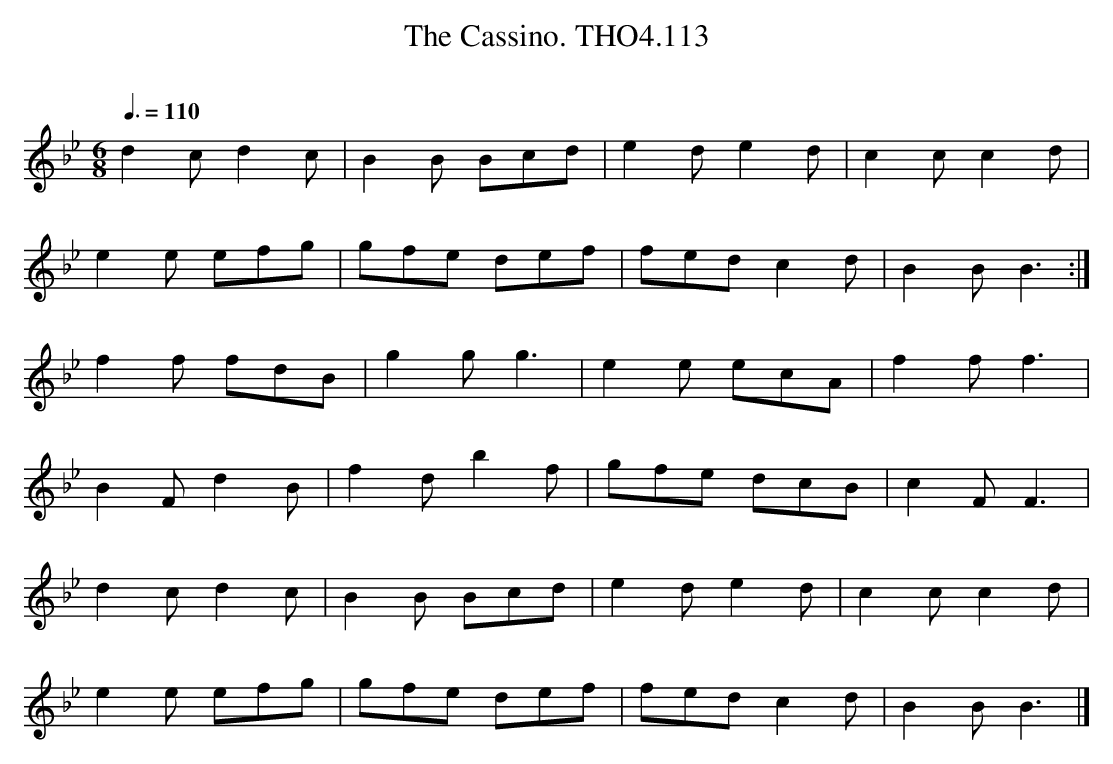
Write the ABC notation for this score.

X:1
T:Cassino. THO4.113, The
O:
M:6/8
L:1/8
Q:3/8=110
K:Bb
d2 c d2 c|B2 B Bcd|e2 d e2 d|c2 c c2 d|
e2 e efg|gfe def|fed c2 d|B2 B B3:|
f2 f fdB|g2 g g3|e2 e ecA|f2 f f3|
B2 Fd2 B|f2 d b2 f|gfe dcB|c2 F F3|
d2 c d2 c|B2 B Bcd|e2 d e2 d|c2 c c2 d|
e2 e efg|gfe def|fed c2 d|B2 B B3|]
